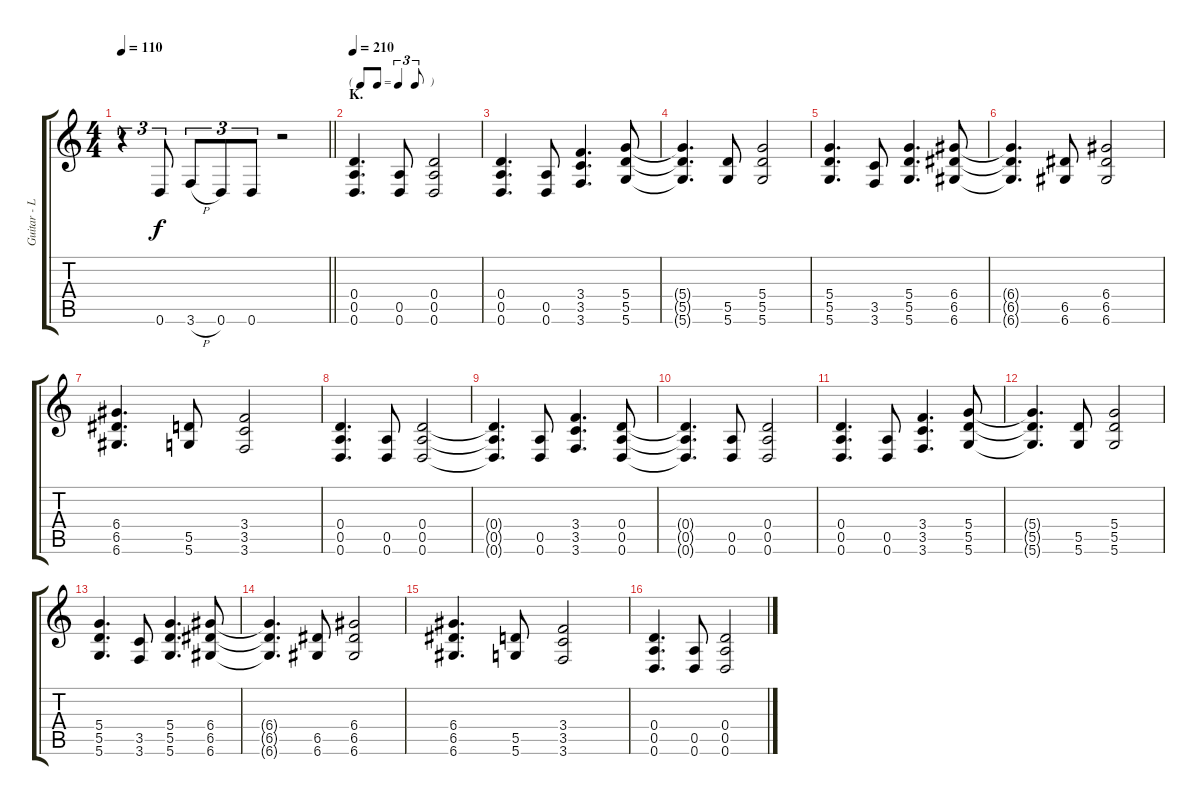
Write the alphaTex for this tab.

\track ("Guitar - Left" "Guitar - L") {instrument distortionguitar}
\staff {score tabs}
\tuning (E4 B3 G3 D3 A2 D2) {hide}
\ts (4 4)
\tempo 110
\clef g2
\barLineRight lightlight
\ks c
r.4{tu (3 2) dy f} 0.6.8{tu (3 2)} 3.6{h}.8{tu (3 2)} 0.6.8{tu (3 2)} 0.6.8{tu (3 2)} r.2 |
\tf triplet8th
\section ("" "K.")
\tempo 210
(0.4 0.5 0.6).4{d} (0.5 0.6).8 (0.4 0.5 0.6).2 |
(0.4 0.5 0.6).4{d} (0.5 0.6).8 (3.4 3.5 3.6).4{d} (5.4 5.5 5.6).8 |
(5.4{t} 5.5{t} 5.6{t}).4{d} (5.5 5.6).8 (5.4 5.5 5.6).2 |
(5.4 5.5 5.6).4{d} (3.5 3.6).8 (5.4 5.5 5.6).4{d} (6.4 6.5 6.6).8 |
(6.4{t} 6.5{t} 6.6{t}).4{d} (6.5 6.6).8 (6.4 6.5 6.6).2 |
(6.4 6.5 6.6).4{d} (5.5 5.6).8 (3.4 3.5 3.6).2 |
(0.4 0.5 0.6).4{d} (0.5 0.6).8 (0.4 0.5 0.6).2 |
(0.4{t} 0.5{t} 0.6{t}).4{d} (0.5 0.6).8 (3.4 3.5 3.6).4{d} (0.4 0.5 0.6).8 |
(0.4{t} 0.5{t} 0.6{t}).4{d} (0.5 0.6).8 (0.4 0.5 0.6).2 |
(0.4 0.5 0.6).4{d} (0.5 0.6).8 (3.4 3.5 3.6).4{d} (5.4 5.5 5.6).8 |
(5.4{t} 5.5{t} 5.6{t}).4{d} (5.5 5.6).8 (5.4 5.5 5.6).2 |
(5.4 5.5 5.6).4{d} (3.5 3.6).8 (5.4 5.5 5.6).4{d} (6.4 6.5 6.6).8 |
(6.4{t} 6.5{t} 6.6{t}).4{d} (6.5 6.6).8 (6.4 6.5 6.6).2 |
(6.4 6.5 6.6).4{d} (5.5 5.6).8 (3.4 3.5 3.6).2 |
(0.4 0.5 0.6).4{d} (0.5 0.6).8 (0.4 0.5 0.6).2
